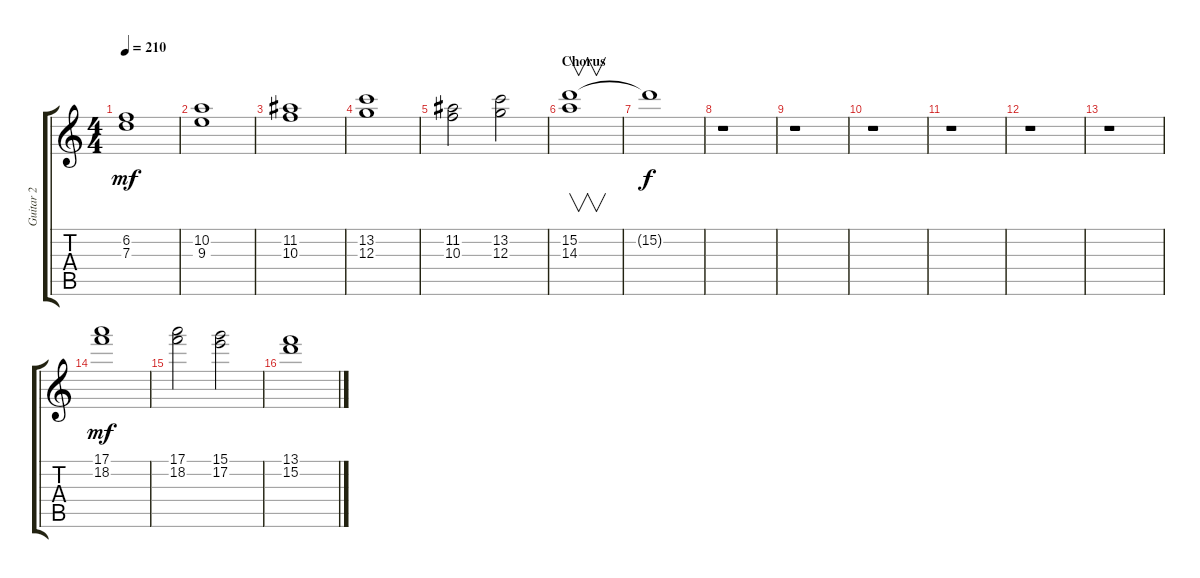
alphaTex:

\track ("Guitar 2" "Guitar 2") {instrument overdrivenguitar}
\staff {score tabs}
\tuning (E4 B3 G3 D3 A2 E2) {hide}
\ts (4 4)
\tempo 210
\clef g2
\ks c
(6.2 7.3).1{dy mf} |
(10.2 9.3).1 |
(11.2 10.3).1 |
(13.2 12.3).1 |
(11.2 10.3).2 (13.2 12.3).2 |
\section ("" "Chorus")
(15.2 14.3).1{v} |
15.2{t}.1{dy f} |
r.1 |
r.1 |
r.1 |
r.1 |
r.1 |
r.1 |
(17.1 18.2).1{dy mf} |
(17.1 18.2).2 (15.1 17.2).2 |
(13.1 15.2).1
